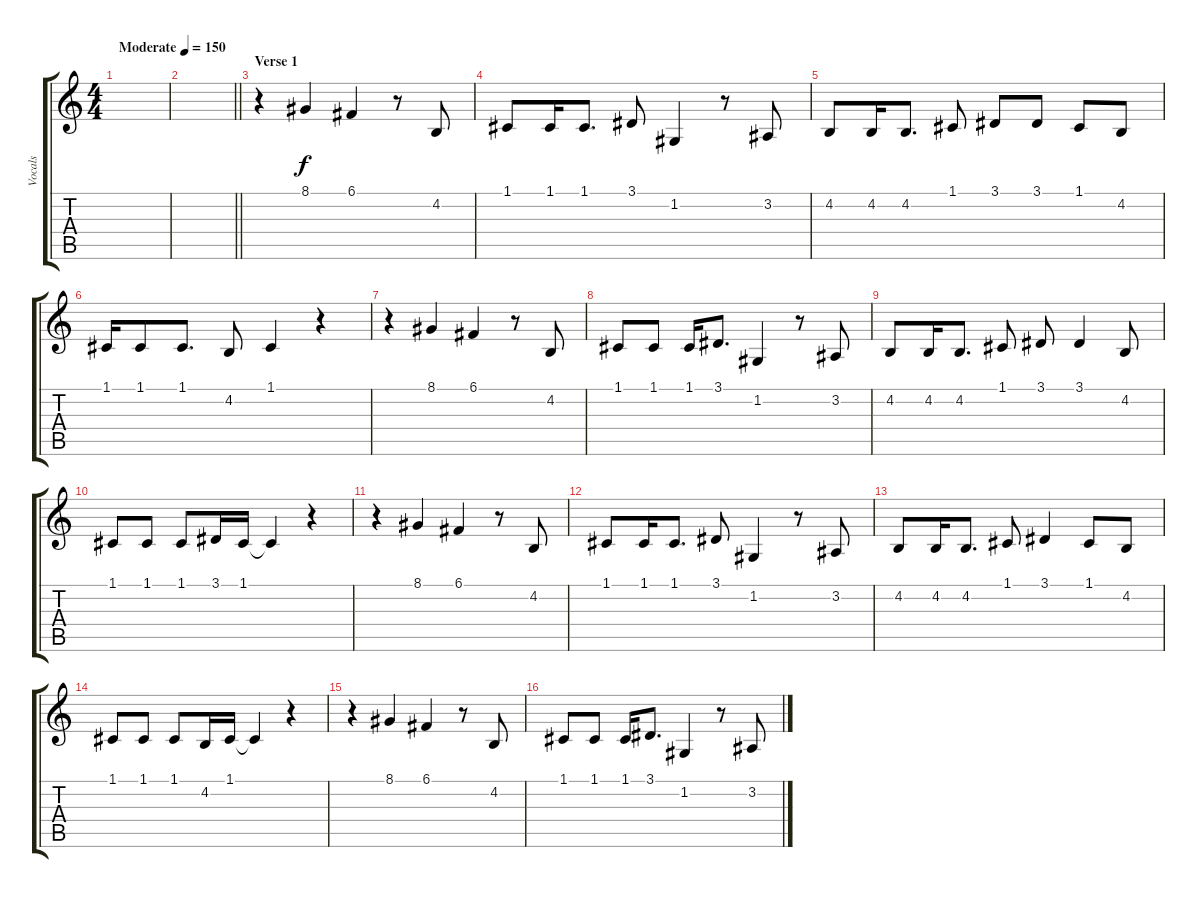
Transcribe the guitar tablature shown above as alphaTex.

\track ("Vocals" "Vocals") {instrument lead6voice}
\staff {score tabs}
\tuning (C4 G3 Eb3 Bb2 F2 C2) {hide}
\ts (4 4)
\tempo (150 "Moderate")
\clef g2
\ks c
|
\barLineRight lightlight
|
\section ("" "Verse 1")
r.4 8.1.4 6.1.4 r.8 4.2.8 |
1.1.8 1.1.16 1.1.8{d} 3.1.8 1.2.4 r.8 3.2.8 |
4.2.8 4.2.16 4.2.8{d} 1.1.8 3.1.8 3.1.8 1.1.8 4.2.8 |
1.1.16 1.1.8 1.1.8{d} 4.2.8 1.1.4 r.4 |
r.4 8.1.4 6.1.4 r.8 4.2.8 |
1.1.8 1.1.8 1.1.16 3.1.8{d} 1.2.4 r.8 3.2.8 |
4.2.8 4.2.16 4.2.8{d} 1.1.8 3.1.8 3.1.4 4.2.8 |
1.1.8 1.1.8 1.1.8 3.1.16 1.1.16 1.1{t}.4 r.4 |
r.4 8.1.4 6.1.4 r.8 4.2.8 |
1.1.8 1.1.16 1.1.8{d} 3.1.8 1.2.4 r.8 3.2.8 |
4.2.8 4.2.16 4.2.8{d} 1.1.8 3.1.4 1.1.8 4.2.8 |
1.1.8 1.1.8 1.1.8 4.2.16 1.1.16 1.1{t}.4 r.4 |
r.4 8.1.4 6.1.4 r.8 4.2.8 |
1.1.8 1.1.8 1.1.16 3.1.8{d} 1.2.4 r.8 3.2.8
